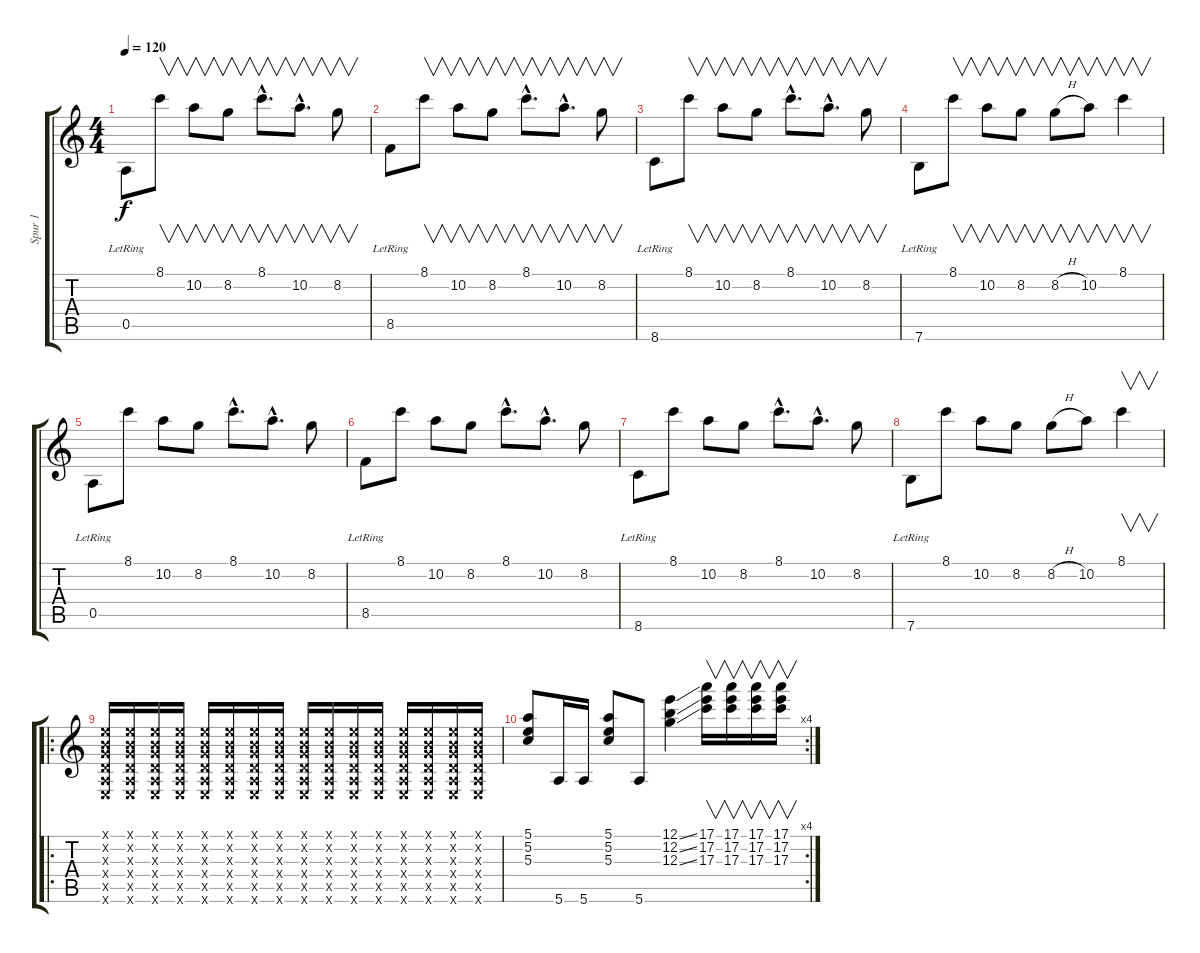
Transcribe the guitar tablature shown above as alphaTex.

\track ("Spur 1" "Spur 1") {instrument overdrivenguitar}
\staff {score tabs}
\tuning (E4 B3 G3 D3 A2 E2) {hide}
\ts (4 4)
\tempo 120
\clef g2
\ks c
0.5{lr}.8{dy f instrument overdrivenguitar} 8.1.8{v} 10.2.8{v} 8.2.8{v} 8.1{hac}.8{v d} 10.2{hac}.8{v d} 8.2.8{v} |
8.5{lr}.8 8.1.8{v} 10.2.8{v} 8.2.8{v} 8.1{hac}.8{v d} 10.2{hac}.8{v d} 8.2.8{v} |
8.6{lr}.8 8.1.8{v} 10.2.8{v} 8.2.8{v} 8.1{hac}.8{v d} 10.2{hac}.8{v d} 8.2.8{v} |
7.6{lr}.8 8.1.8{v} 10.2.8{v} 8.2.8{v} 8.2{h}.8{v} 10.2.8{v} 8.1.4{v} |
0.5{lr}.8 8.1.8 10.2.8 8.2.8 8.1{hac}.8{d} 10.2{hac}.8{d} 8.2.8 |
8.5{lr}.8 8.1.8 10.2.8 8.2.8 8.1{hac}.8{d} 10.2{hac}.8{d} 8.2.8 |
8.6{lr}.8 8.1.8 10.2.8 8.2.8 8.1{hac}.8{d} 10.2{hac}.8{d} 8.2.8 |
7.6{lr}.8 8.1.8 10.2.8 8.2.8 8.2{h}.8 10.2.8 8.1.4{v} |
\ro
(0.1{x} 0.2{x} 0.3{x} 0.4{x} 0.5{x} 0.6{x}).16 (0.1{x} 0.2{x} 0.3{x} 0.4{x} 0.5{x} 0.6{x}).16 (0.1{x} 0.2{x} 0.3{x} 0.4{x} 0.5{x} 0.6{x}).16 (0.1{x} 0.2{x} 0.3{x} 0.4{x} 0.5{x} 0.6{x}).16 (0.1{x} 0.2{x} 0.3{x} 0.4{x} 0.5{x} 0.6{x}).16 (0.1{x} 0.2{x} 0.3{x} 0.4{x} 0.5{x} 0.6{x}).16 (0.1{x} 0.2{x} 0.3{x} 0.4{x} 0.5{x} 0.6{x}).16 (0.1{x} 0.2{x} 0.3{x} 0.4{x} 0.5{x} 0.6{x}).16 (0.1{x} 0.2{x} 0.3{x} 0.4{x} 0.5{x} 0.6{x}).16 (0.1{x} 0.2{x} 0.3{x} 0.4{x} 0.5{x} 0.6{x}).16 (0.1{x} 0.2{x} 0.3{x} 0.4{x} 0.5{x} 0.6{x}).16 (0.1{x} 0.2{x} 0.3{x} 0.4{x} 0.5{x} 0.6{x}).16 (0.1{x} 0.2{x} 0.3{x} 0.4{x} 0.5{x} 0.6{x}).16 (0.1{x} 0.2{x} 0.3{x} 0.4{x} 0.5{x} 0.6{x}).16 (0.1{x} 0.2{x} 0.3{x} 0.4{x} 0.5{x} 0.6{x}).16 (0.1{x} 0.2{x} 0.3{x} 0.4{x} 0.5{x} 0.6{x}).16 |
\rc 4
(5.1 5.2 5.3).8 5.6.16 5.6.16 (5.1 5.2 5.3).8 5.6.8 (12.1{ss} 12.2{ss} 12.3{ss}).4 (17.1 17.2 17.3).16{v} (17.1 17.2 17.3).16{v} (17.1 17.2 17.3).16{v} (17.1 17.2 17.3).16{v}
